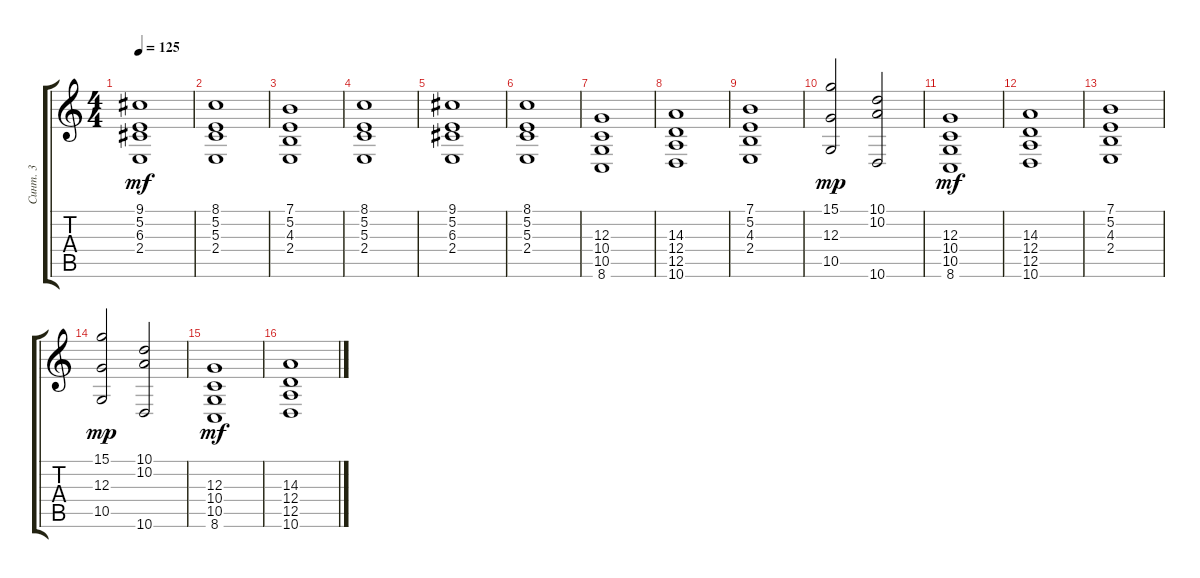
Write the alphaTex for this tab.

\track ("Синт. 3" "Синт. 3") {instrument stringensemble2}
\staff {score tabs}
\tuning (E4 B3 G3 D3 A2 E2) {hide}
\ts (4 4)
\tempo 125
\clef g2
\ks c
(9.1 5.2 6.3 2.4).1{dy mf} |
(8.1 5.2 5.3 2.4).1 |
(7.1 5.2 4.3 2.4).1 |
(8.1 5.2 5.3 2.4).1 |
(9.1 5.2 6.3 2.4).1 |
(8.1 5.2 5.3 2.4).1 |
(12.3 10.4 10.5 8.6).1 |
(14.3 12.4 12.5 10.6).1 |
(7.1 5.2 4.3 2.4).1 |
(15.1 12.3 10.5).2{dy mp} (10.1 10.2 10.6).2 |
(12.3 10.4 10.5 8.6).1{dy mf} |
(14.3 12.4 12.5 10.6).1 |
(7.1 5.2 4.3 2.4).1 |
(15.1 12.3 10.5).2{dy mp} (10.1 10.2 10.6).2 |
(12.3 10.4 10.5 8.6).1{dy mf} |
(14.3 12.4 12.5 10.6).1
